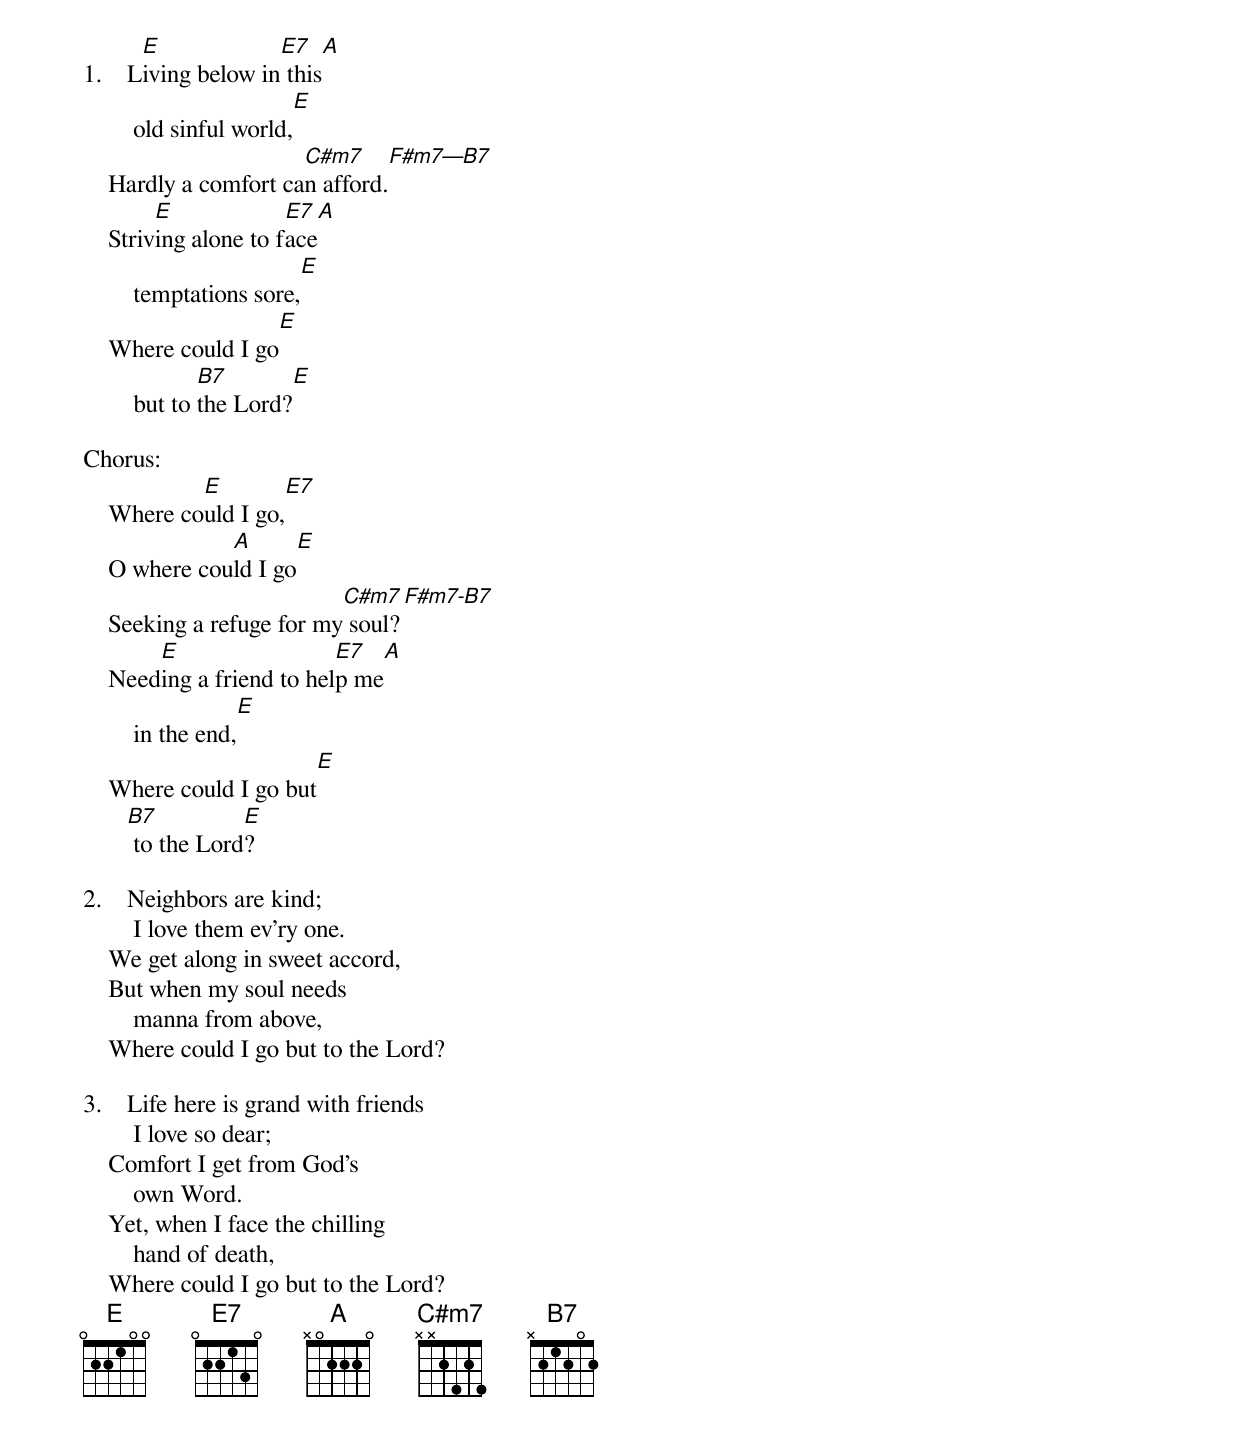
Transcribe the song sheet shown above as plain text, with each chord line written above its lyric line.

       E             E7             A
1.    Living below in this
                              E
        old sinful world,
                       C#m7                  F#m7—B7
    Hardly a comfort can afford.
         E             E7           A
    Striving alone to face
                                 E
        temptations sore,
                                    E
    Where could I go
               B7          E
        but to the Lord?

Chorus:
            E                    E7
    Where could I go,
               A                      E
    O where could I go
                           C#m7                F#m7-B7
    Seeking a refuge for my soul?
        E                  E7             A
    Needing a friend to help me
                     E
        in the end,
                                   E
    Where could I go but
       B7          E
        to the Lord?

2.    Neighbors are kind;
        I love them ev’ry one.
    We get along in sweet accord,
    But when my soul needs
        manna from above,
    Where could I go but to the Lord?

3.    Life here is grand with friends
        I love so dear;
    Comfort I get from God’s
        own Word.
    Yet, when I face the chilling
        hand of death,
    Where could I go but to the Lord?
